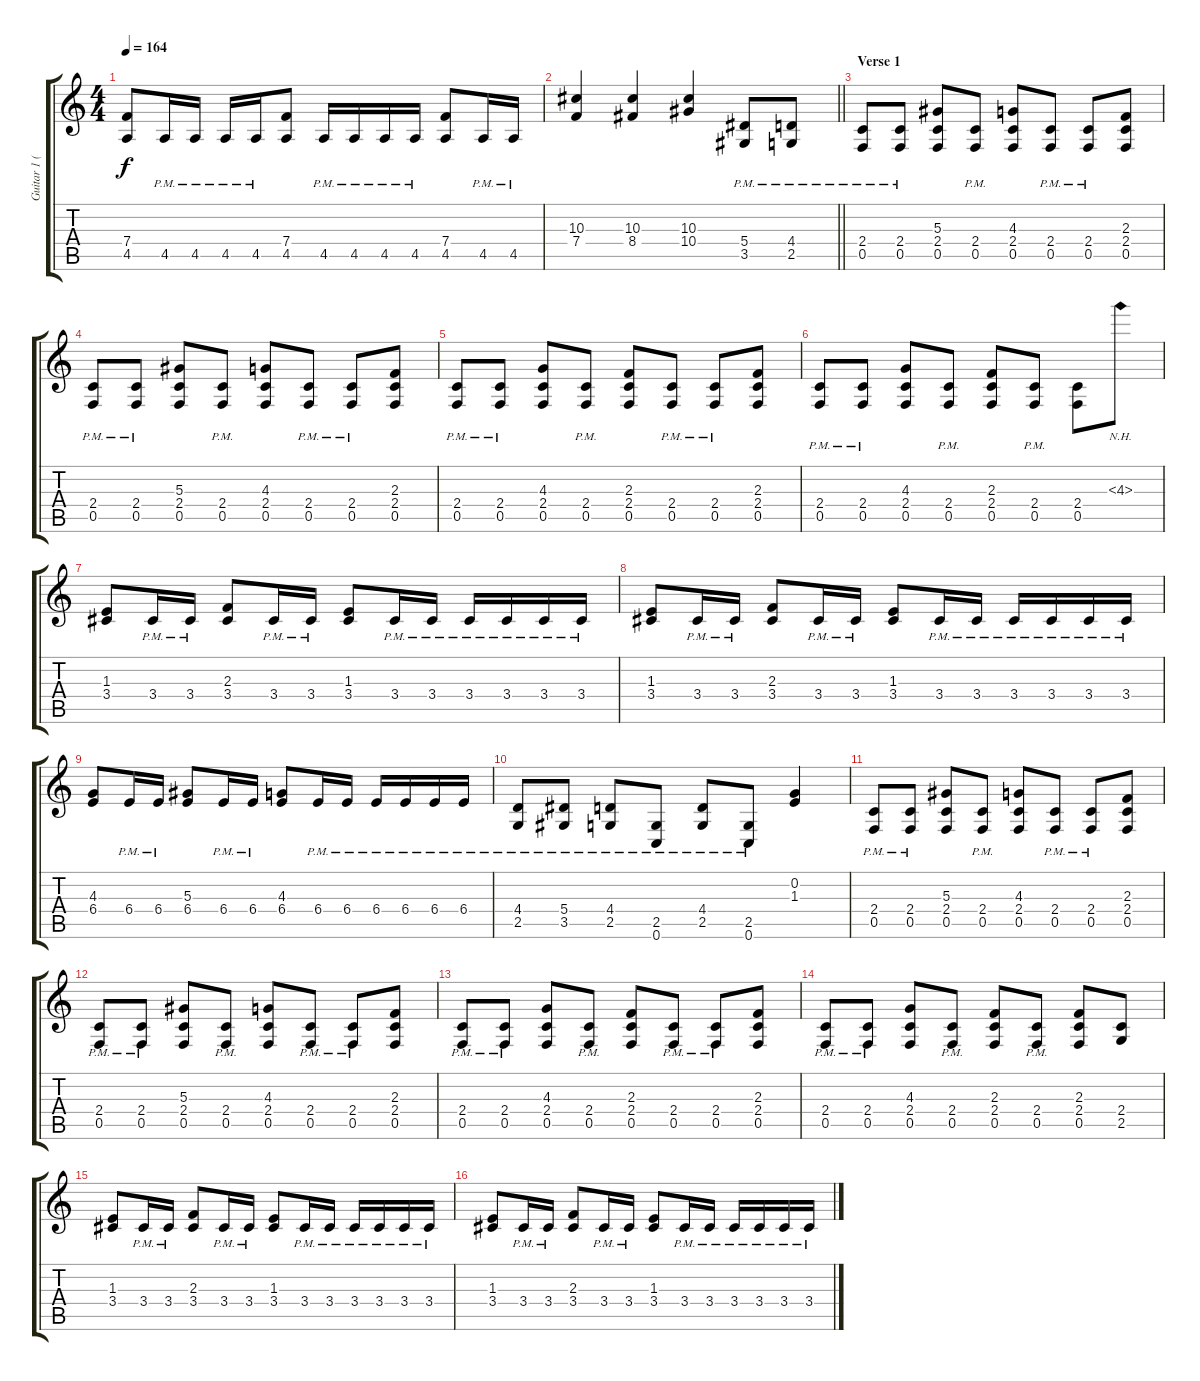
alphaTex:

\track ("Guitar 1 (Distortion)" "Guitar 1 (") {instrument distortionguitar}
\staff {score tabs}
\tuning (C4 G3 Eb3 Bb2 F2 C2) {hide}
\ts (4 4)
\tempo 164
\clef g2
\ks c
(7.4 4.5).8{dy f} 4.5{pm}.16 4.5{pm}.16 4.5{pm}.16 4.5{pm}.16 (7.4 4.5).8 4.5{pm}.16 4.5{pm}.16 4.5{pm}.16 4.5{pm}.16 (7.4 4.5).8 4.5{pm}.16 4.5{pm}.16 |
\barLineRight lightlight
(10.3 7.4).4 (10.3 8.4).4 (10.3 10.4).4 (5.4{pm} 3.5{pm}).8 (4.4{pm} 2.5{pm}).8 |
\section ("" "Verse 1")
(2.4{pm} 0.5{pm}).8 (2.4{pm} 0.5{pm}).8 (5.3 2.4 0.5).8 (2.4{pm} 0.5{pm}).8 (4.3 2.4 0.5).8 (2.4{pm} 0.5{pm}).8 (2.4{pm} 0.5{pm}).8 (2.3 2.4 0.5).8 |
(2.4{pm} 0.5{pm}).8 (2.4{pm} 0.5{pm}).8 (5.3 2.4 0.5).8 (2.4{pm} 0.5{pm}).8 (4.3 2.4 0.5).8 (2.4{pm} 0.5{pm}).8 (2.4{pm} 0.5{pm}).8 (2.3 2.4 0.5).8 |
(2.4{pm} 0.5{pm}).8 (2.4{pm} 0.5{pm}).8 (4.3 2.4 0.5).8 (2.4{pm} 0.5{pm}).8 (2.3 2.4 0.5).8 (2.4{pm} 0.5{pm}).8 (2.4{pm} 0.5{pm}).8 (2.3 2.4 0.5).8 |
(2.4{pm} 0.5{pm}).8 (2.4{pm} 0.5{pm}).8 (4.3 2.4 0.5).8 (2.4{pm} 0.5{pm}).8 (2.3 2.4 0.5).8 (2.4{pm} 0.5{pm}).8 (2.4 0.5).8 4.3{nh}.8 |
(1.3 3.4).8 3.4{pm}.16 3.4{pm}.16 (2.3 3.4).8 3.4{pm}.16 3.4{pm}.16 (1.3 3.4).8 3.4{pm}.16 3.4{pm}.16 3.4{pm}.16 3.4{pm}.16 3.4{pm}.16 3.4{pm}.16 |
(1.3 3.4).8 3.4{pm}.16 3.4{pm}.16 (2.3 3.4).8 3.4{pm}.16 3.4{pm}.16 (1.3 3.4).8 3.4{pm}.16 3.4{pm}.16 3.4{pm}.16 3.4{pm}.16 3.4{pm}.16 3.4{pm}.16 |
(4.3 6.4).8 6.4{pm}.16 6.4{pm}.16 (5.3 6.4).8 6.4{pm}.16 6.4{pm}.16 (4.3 6.4).8 6.4{pm}.16 6.4{pm}.16 6.4{pm}.16 6.4{pm}.16 6.4{pm}.16 6.4{pm}.16 |
(4.4{pm} 2.5{pm}).8 (5.4{pm} 3.5{pm}).8 (4.4{pm} 2.5{pm}).8 (2.5{pm} 0.6{pm}).8 (4.4{pm} 2.5{pm}).8 (2.5{pm} 0.6{pm}).8 (0.2 1.3).4 |
(2.4{pm} 0.5{pm}).8 (2.4{pm} 0.5{pm}).8 (5.3 2.4 0.5).8 (2.4{pm} 0.5{pm}).8 (4.3 2.4 0.5).8 (2.4{pm} 0.5{pm}).8 (2.4{pm} 0.5{pm}).8 (2.3 2.4 0.5).8 |
(2.4{pm} 0.5{pm}).8 (2.4{pm} 0.5{pm}).8 (5.3 2.4 0.5).8 (2.4{pm} 0.5{pm}).8 (4.3 2.4 0.5).8 (2.4{pm} 0.5{pm}).8 (2.4{pm} 0.5{pm}).8 (2.3 2.4 0.5).8 |
(2.4{pm} 0.5{pm}).8 (2.4{pm} 0.5{pm}).8 (4.3 2.4 0.5).8 (2.4{pm} 0.5{pm}).8 (2.3 2.4 0.5).8 (2.4{pm} 0.5{pm}).8 (2.4{pm} 0.5{pm}).8 (2.3 2.4 0.5).8 |
(2.4{pm} 0.5{pm}).8 (2.4{pm} 0.5{pm}).8 (4.3 2.4 0.5).8 (2.4{pm} 0.5{pm}).8 (2.3 2.4 0.5).8 (2.4{pm} 0.5{pm}).8 (2.3 2.4 0.5).8 (2.4 2.5).8 |
(1.3 3.4).8 3.4{pm}.16 3.4{pm}.16 (2.3 3.4).8 3.4{pm}.16 3.4{pm}.16 (1.3 3.4).8 3.4{pm}.16 3.4{pm}.16 3.4{pm}.16 3.4{pm}.16 3.4{pm}.16 3.4{pm}.16 |
(1.3 3.4).8 3.4{pm}.16 3.4{pm}.16 (2.3 3.4).8 3.4{pm}.16 3.4{pm}.16 (1.3 3.4).8 3.4{pm}.16 3.4{pm}.16 3.4{pm}.16 3.4{pm}.16 3.4{pm}.16 3.4{pm}.16
